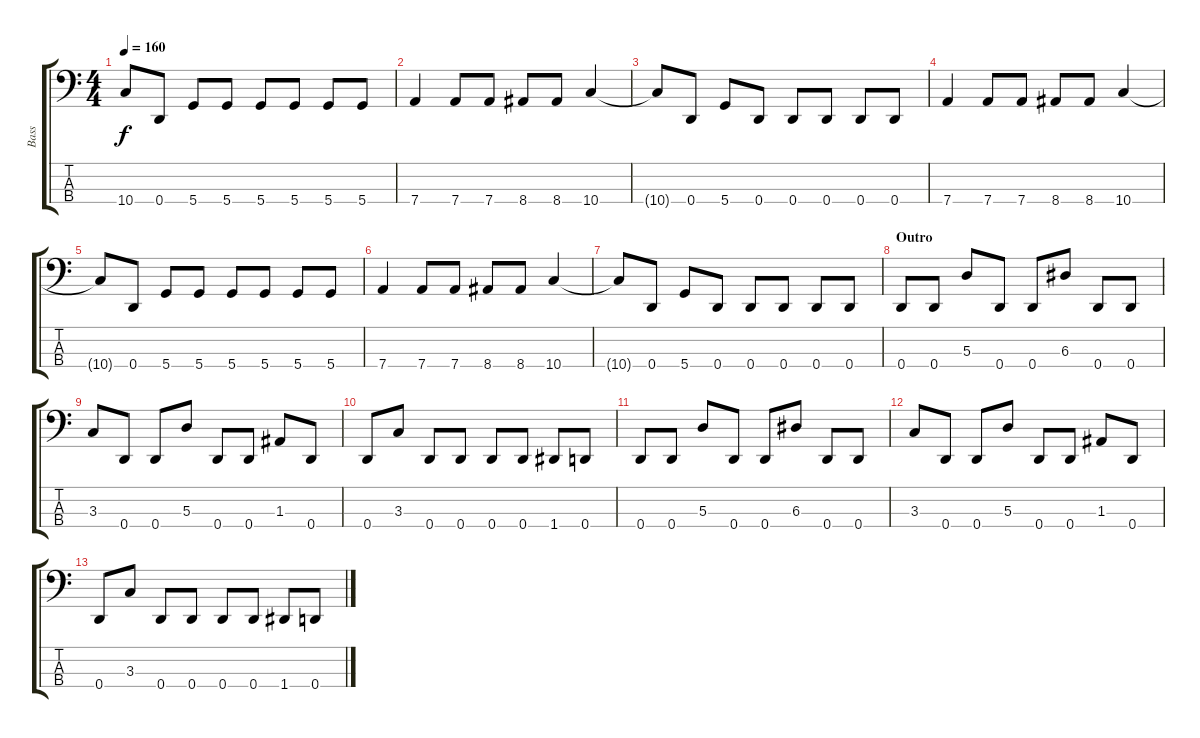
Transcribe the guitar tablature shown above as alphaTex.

\track ("Bass" "Bass") {instrument electricbasspick}
\staff {score tabs}
\tuning (G2 D2 A1 D1) {hide}
\ts (4 4)
\tempo 160
\clef f4
\ks c
10.4{t}.8{dy f} 0.4.8 5.4.8 5.4.8 5.4.8 5.4.8 5.4.8 5.4.8 |
7.4.4 7.4.8 7.4.8 8.4.8 8.4.8 10.4.4 |
10.4{t}.8 0.4.8 5.4.8 0.4.8 0.4.8 0.4.8 0.4.8 0.4.8 |
7.4.4 7.4.8 7.4.8 8.4.8 8.4.8 10.4.4 |
10.4{t}.8 0.4.8 5.4.8 5.4.8 5.4.8 5.4.8 5.4.8 5.4.8 |
7.4.4 7.4.8 7.4.8 8.4.8 8.4.8 10.4.4 |
10.4{t}.8 0.4.8 5.4.8 0.4.8 0.4.8 0.4.8 0.4.8 0.4.8 |
\section ("" "Outro")
0.4.8 0.4.8 5.3.8 0.4.8 0.4.8 6.3.8 0.4.8 0.4.8 |
3.3.8 0.4.8 0.4.8 5.3.8 0.4.8 0.4.8 1.3.8 0.4.8 |
0.4.8 3.3.8 0.4.8 0.4.8 0.4.8 0.4.8 1.4.8 0.4.8 |
0.4.8 0.4.8 5.3.8 0.4.8 0.4.8 6.3.8 0.4.8 0.4.8 |
3.3.8 0.4.8 0.4.8 5.3.8 0.4.8 0.4.8 1.3.8 0.4.8 |
0.4.8 3.3.8 0.4.8 0.4.8 0.4.8 0.4.8 1.4.8 0.4.8
